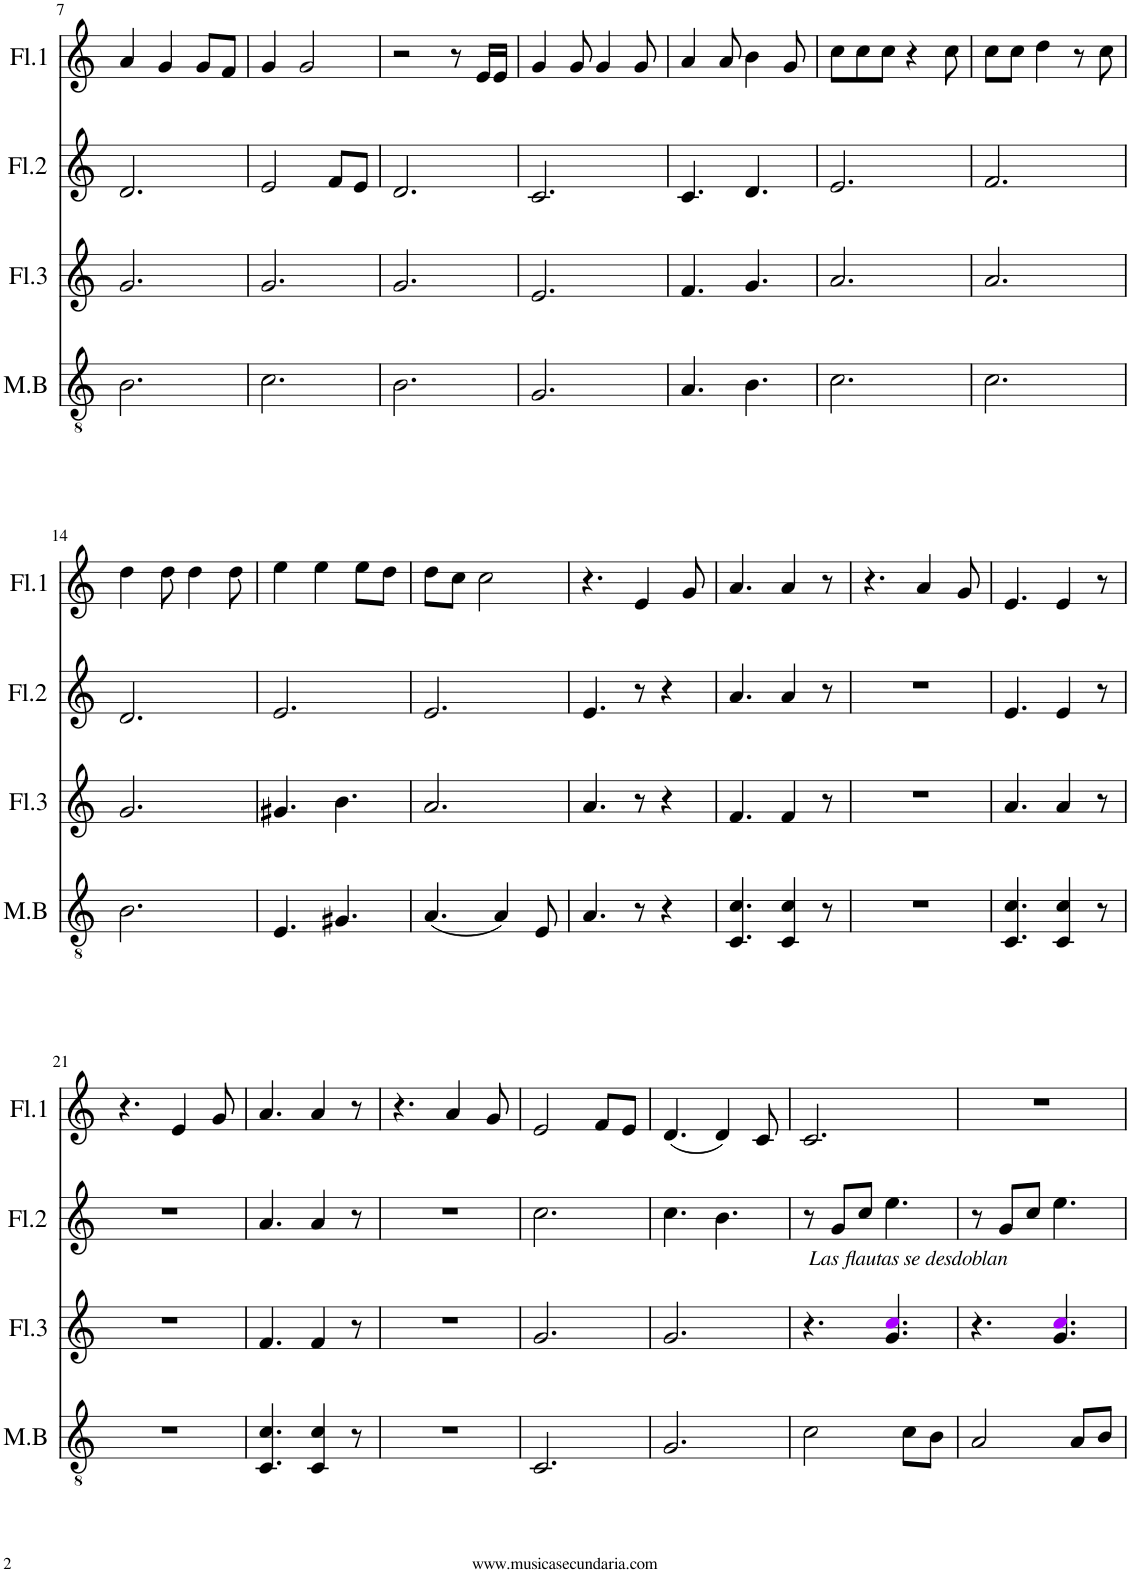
**kern	**kern	**kern	**kern
*part4	*part3	*part2	*part1
*staff4	*staff3	*staff2	*staff1
*I"Met.Bajo	*I"Flauta 3	*I"Flauta 2	*I"Flauta 1
*I'M.B	*I'Fl.3	*I'Fl.2	*I'Fl.1
!!LO:PB:g=z
*clefGv2	*clefG2	*clefG2	*clefG2
*k[]	*k[]	*k[]	*k[]
*M6/8	*M6/8	*M6/8	*M6/8
=7	=7	=7	=7
2.B\	2.g/	2.d/	4a/
.	.	.	4g/
.	.	.	8g/L
.	.	.	8f/J
=8	=8	=8	=8
2.c\	2.g/	2e/	4g/
.	.	.	2g/
.	.	8f/L	.
.	.	8e/J	.
=9	=9	=9	=9
2.B\	2.g/	2.d/	2r
.	.	.	8r
.	.	.	16e/LL
.	.	.	16e/JJ
=10	=10	=10	=10
2.G/	2.e/	2.c/	4g/
.	.	.	8g/
.	.	.	4g/
.	.	.	8g/
=11	=11	=11	=11
4.A/	4.f/	4.c/	4a/
.	.	.	8a/
4.B\	4.g/	4.d/	4b\
.	.	.	8g/
=12	=12	=12	=12
2.c\	2.a/	2.e/	8cc\L
.	.	.	8cc\
.	.	.	8cc\J
.	.	.	4r
.	.	.	8cc\
=13	=13	=13	=13
2.c\	2.a/	2.f/	8cc\L
.	.	.	8cc\J
.	.	.	4dd\
.	.	.	8r
.	.	.	8cc\
!!LO:LB:g=z
=14	=14	=14	=14
2.B\	2.g/	2.d/	4dd\
.	.	.	8dd\
.	.	.	4dd\
.	.	.	8dd\
=15	=15	=15	=15
4.E/	4.g#X/	2.e/	4ee\
.	.	.	4ee\
4.G#X/	4.b\	.	.
.	.	.	8ee\L
.	.	.	8dd\J
=16	=16	=16	=16
(4.A/	2.a/	2.e/	8dd\L
.	.	.	8cc\J
.	.	.	2cc\
4A/)	.	.	.
8E/	.	.	.
=17	=17	=17	=17
4.A/	4.a/	4.e/	4.r
8r	8r	8r	4e/
4r	4r	4r	.
.	.	.	8g/
=18	=18	=18	=18
4.C/ 4.c/	4.f/	4.a/	4.a/
4C/ 4c/	4f/	4a/	4a/
8r	8r	8r	8r
=19	=19	=19	=19
2.r	2.r	2.r	4.r
.	.	.	4a/
.	.	.	8g/
=20	=20	=20	=20
4.C/ 4.c/	4.a/	4.e/	4.e/
4C/ 4c/	4a/	4e/	4e/
8r	8r	8r	8r
!!LO:LB:g=z
=21	=21	=21	=21
2.r	2.r	2.r	4.r
.	.	.	4e/
.	.	.	8g/
=22	=22	=22	=22
4.C/ 4.c/	4.f/	4.a/	4.a/
4C/ 4c/	4f/	4a/	4a/
8r	8r	8r	8r
=23	=23	=23	=23
2.r	2.r	2.r	4.r
.	.	.	4a/
.	.	.	8g/
=24	=24	=24	=24
2.C/	2.g/	2.cc\	2e/
.	.	.	8f/L
.	.	.	8e/J
=25	=25	=25	=25
2.G/	2.g/	4.cc\	(4.d/
.	.	4.b\	4d/)
.	.	.	8c/
=26	=26	=26	=26
2c\	4.r	8r	2.c/
.	.	8g/L	.
.	.	8cc/J	.
!	!LO:TX:a:i:t=Las flautas se desdoblan	!	!
.	4.g/ 4.cci/	4.ee\	.
8c\L	.	.	.
8B\J	.	.	.
=27	=27	=27	=27
2A/	4.r	8r	2.r
.	.	8g/L	.
.	.	8cc/J	.
.	4.g/ 4.cci/	4.ee\	.
8A/L	.	.	.
8B/J	.	.	.
=	=	=	=
*-	*-	*-	*-
